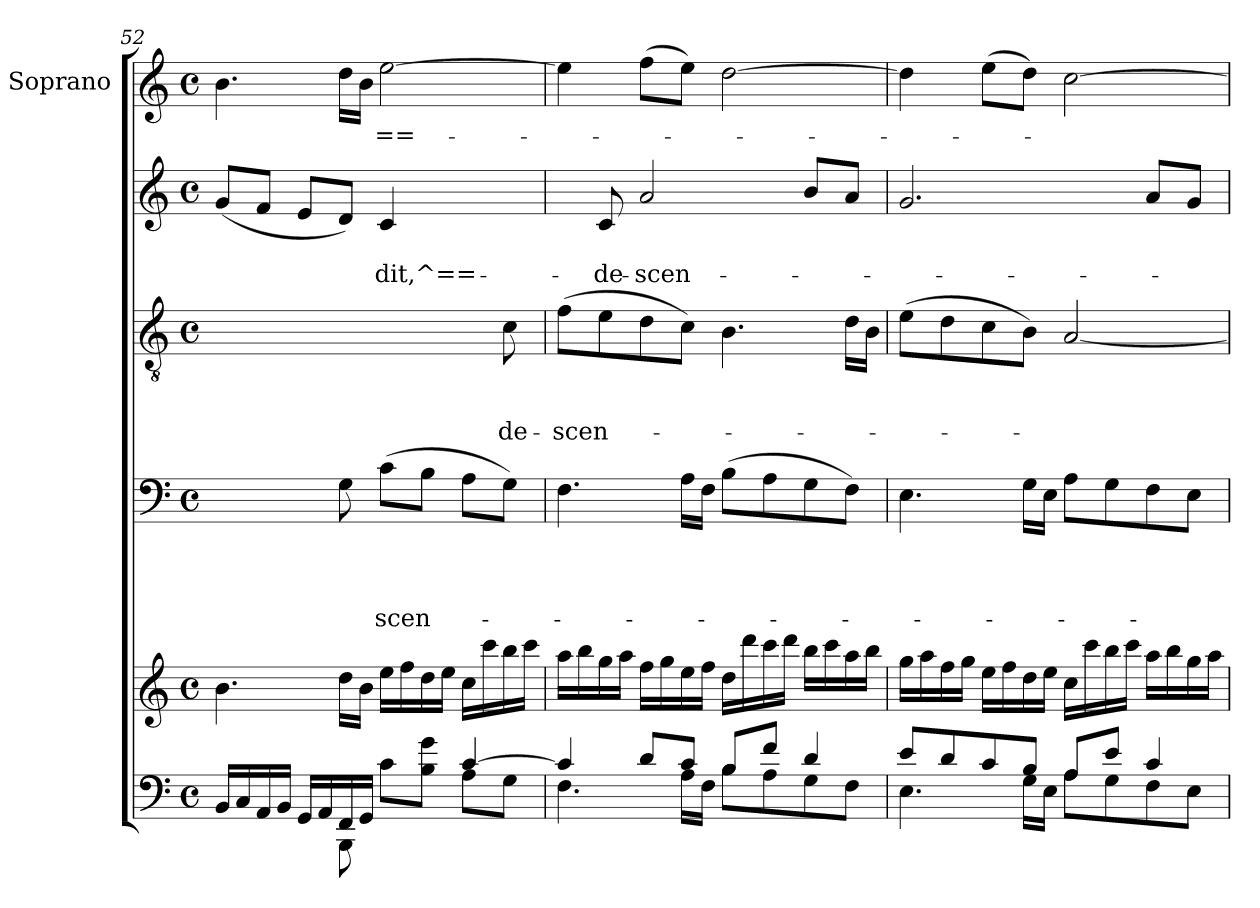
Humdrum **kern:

**kern	**kern	**kern	**text	**text	**text	**text	**kern	**text	**text	**text	**kern	**text	**text	**kern	**text
*part6	*part5	*part4	*part4	*part4	*part4	*part4	*part3	*part3	*part3	*part3	*part2	*part2	*part2	*part1	*part1
*staff6	*staff5	*staff4	*staff4	*staff4	*staff4	*staff4	*staff3	*staff3	*staff3	*staff3	*staff2	*staff2	*staff2	*staff1	*staff1
*	*	*	*	*	*	*	*	*	*	*	*	*	*	*I"Soprano	*
!!LO:PB:g=z
*clefF4	*clefG2	*clefF4	*	*	*	*	*clefGv2	*	*	*	*clefG2	*	*	*clefG2	*
*k[]	*k[]	*k[]	*	*	*	*	*k[]	*	*	*	*k[]	*	*	*k[]	*
*C:	*C:	*C:	*	*	*	*	*C:	*	*	*	*C:	*	*	*C:	*
*M4/4	*M4/4	*M4/4	*	*	*	*	*M4/4	*	*	*	*M4/4	*	*	*M4/4	*
*met(c)	*met(c)	*met(c)	*	*	*	*	*met(c)	*	*	*	*met(c)	*	*	*met(c)	*
=52	=52	=52	=52	=52	=52	=52	=52	=52	=52	=52	=52	=52	=52	=52	=52
*^	*	*	*	*	*	*	*	*	*	*	*	*	*	*	*
16BB/LL	4.ryy	4.b\	4.ryy	.	.	.	.	2..ryy	.	.	.	(<8g/L	.	.	4.b\	.
16C/	.	.	.	.	.	.	.	.	.	.	.	.	.	.	.	.
16AA/	.	.	.	.	.	.	.	.	.	.	.	8f/J	.	.	.	.
16BB/JJ	.	.	.	.	.	.	.	.	.	.	.	.	.	.	.	.
16GG/LL	.	.	.	.	.	.	.	.	.	.	.	8e/L	.	.	.	.
16AA/	.	.	.	.	.	.	.	.	.	.	.	.	.	.	.	.
16FF/	8BBB\	16dd\LL	8G\	.	.	.	.	.	.	.	.	8d/J)	.	.	16dd\LL	.
16GG/JJ	.	16b\JJ	.	.	.	.	.	.	.	.	.	.	.	.	16b\JJ	.
!	!	!	!	!	!	!	!LO:LY:b	!	!	!	!	!	!	!LO:LY:b	!	!LO:LY:b
8c\L	4ryy	16ee\LL	(>8c\L	.	.	.	scen-	.	.	.	.	4c/	.	-dit,^==-	[>2ee\	-==-
.	.	16ff\	.	.	.	.	.	.	.	.	.	.	.	.	.	.
8B\ 8g\J	.	16dd\	8B\J	.	.	.	.	.	.	.	.	.	.	.	.	.
.	.	16ee\JJ	.	.	.	.	.	.	.	.	.	.	.	.	.	.
[<4c/	8A\L	16cc\LL	8A\L	.	.	.	.	.	.	.	.	4ryy	.	.	.	.
.	.	16ccc\	.	.	.	.	.	.	.	.	.	.	.	.	.	.
!	!	!	!	!	!	!	!	!	!	!	!LO:LY:b	!	!	!	!	!
.	8G\J	16bb\	8G\J)	.	.	.	.	8c\	.	.	de-	.	.	.	.	.
.	.	16ccc\JJ	.	.	.	.	.	.	.	.	.	.	.	.	.	.
=53	=53	=53	=53	=53	=53	=53	=53	=53	=53	=53	=53	=53	=53	=53	=53	=53
!	!	!	!	!	!	!	!	!	!	!	!LO:LY:b	!	!	!	!	!
4c/]	4.F\	16aa\LL	4.F\	.	.	.	.	(>8f\L	.	.	-scen-	8ryy	.	.	4ee\]	.
.	.	16bb\	.	.	.	.	.	.	.	.	.	.	.	.	.	.
!	!	!	!	!	!	!	!	!	!	!	!	!	!	!LO:LY:b	!	!
.	.	16gg\	.	.	.	.	.	8e\	.	.	.	8c/	.	-de-	.	.
.	.	16aa\JJ	.	.	.	.	.	.	.	.	.	.	.	.	.	.
!	!	!	!	!	!	!	!	!	!	!	!	!	!	!LO:LY:b	!	!
8d/L	.	16ff\LL	.	.	.	.	.	8d\	.	.	.	2a/	.	-scen-	(>8ff\L	.
.	.	16gg\	.	.	.	.	.	.	.	.	.	.	.	.	.	.
8c/J	16A\LL	16ee\	16A\LL	.	.	.	.	8c\J)	.	.	.	.	.	.	8ee\J)	.
.	16F\JJ	16ff\JJ	16F\JJ	.	.	.	.	.	.	.	.	.	.	.	.	.
8B/L	8B\L	16dd\LL	(>8B\L	.	.	.	.	4.B\	.	.	.	.	.	.	[>2dd\	.
.	.	16ddd\	.	.	.	.	.	.	.	.	.	.	.	.	.	.
8f/J	8A\	16ccc\	8A\	.	.	.	.	.	.	.	.	.	.	.	.	.
.	.	16ddd\JJ	.	.	.	.	.	.	.	.	.	.	.	.	.	.
4d/	8G\	16bb\LL	8G\	.	.	.	.	.	.	.	.	8b/L	.	.	.	.
.	.	16ccc\	.	.	.	.	.	.	.	.	.	.	.	.	.	.
.	8F\J	16aa\	8F\J)	.	.	.	.	16d\LL	.	.	.	8a/J	.	.	.	.
.	.	16bb\JJ	.	.	.	.	.	16B\JJ	.	.	.	.	.	.	.	.
=54	=54	=54	=54	=54	=54	=54	=54	=54	=54	=54	=54	=54	=54	=54	=54	=54
8e/L	4.E\	16gg\LL	4.E\	.	.	.	.	(>8e\L	.	.	.	2.g/	.	.	4dd\]	.
.	.	16aa\	.	.	.	.	.	.	.	.	.	.	.	.	.	.
8d/	.	16ff\	.	.	.	.	.	8d\	.	.	.	.	.	.	.	.
.	.	16gg\JJ	.	.	.	.	.	.	.	.	.	.	.	.	.	.
8c/	.	16ee\LL	.	.	.	.	.	8c\	.	.	.	.	.	.	(>8ee\L	.
.	.	16ff\	.	.	.	.	.	.	.	.	.	.	.	.	.	.
8B/J	16G\LL	16dd\	16G\LL	.	.	.	.	8B\J)	.	.	.	.	.	.	8dd\J)	.
.	16E\JJ	16ee\JJ	16E\JJ	.	.	.	.	.	.	.	.	.	.	.	.	.
8A/L	8A\L	16cc\LL	8A\L	.	.	.	.	[<2A/	.	.	.	.	.	.	[>2cc\	.
.	.	16ccc\	.	.	.	.	.	.	.	.	.	.	.	.	.	.
8e/J	8G\	16bb\	8G\	.	.	.	.	.	.	.	.	.	.	.	.	.
.	.	16ccc\JJ	.	.	.	.	.	.	.	.	.	.	.	.	.	.
4c/	8F\	16aa\LL	8F\	.	.	.	.	.	.	.	.	8a/L	.	.	.	.
.	.	16bb\	.	.	.	.	.	.	.	.	.	.	.	.	.	.
.	8E\J	16gg\	8E\J	.	.	.	.	.	.	.	.	8g/J	.	.	.	.
.	.	16aa\JJ	.	.	.	.	.	.	.	.	.	.	.	.	.	.
*v	*v	*	*	*	*	*	*	*	*	*	*	*	*	*	*	*
=	=	=	=	=	=	=	=	=	=	=	=	=	=	=	=
*-	*-	*-	*-	*-	*-	*-	*-	*-	*-	*-	*-	*-	*-	*-	*-
